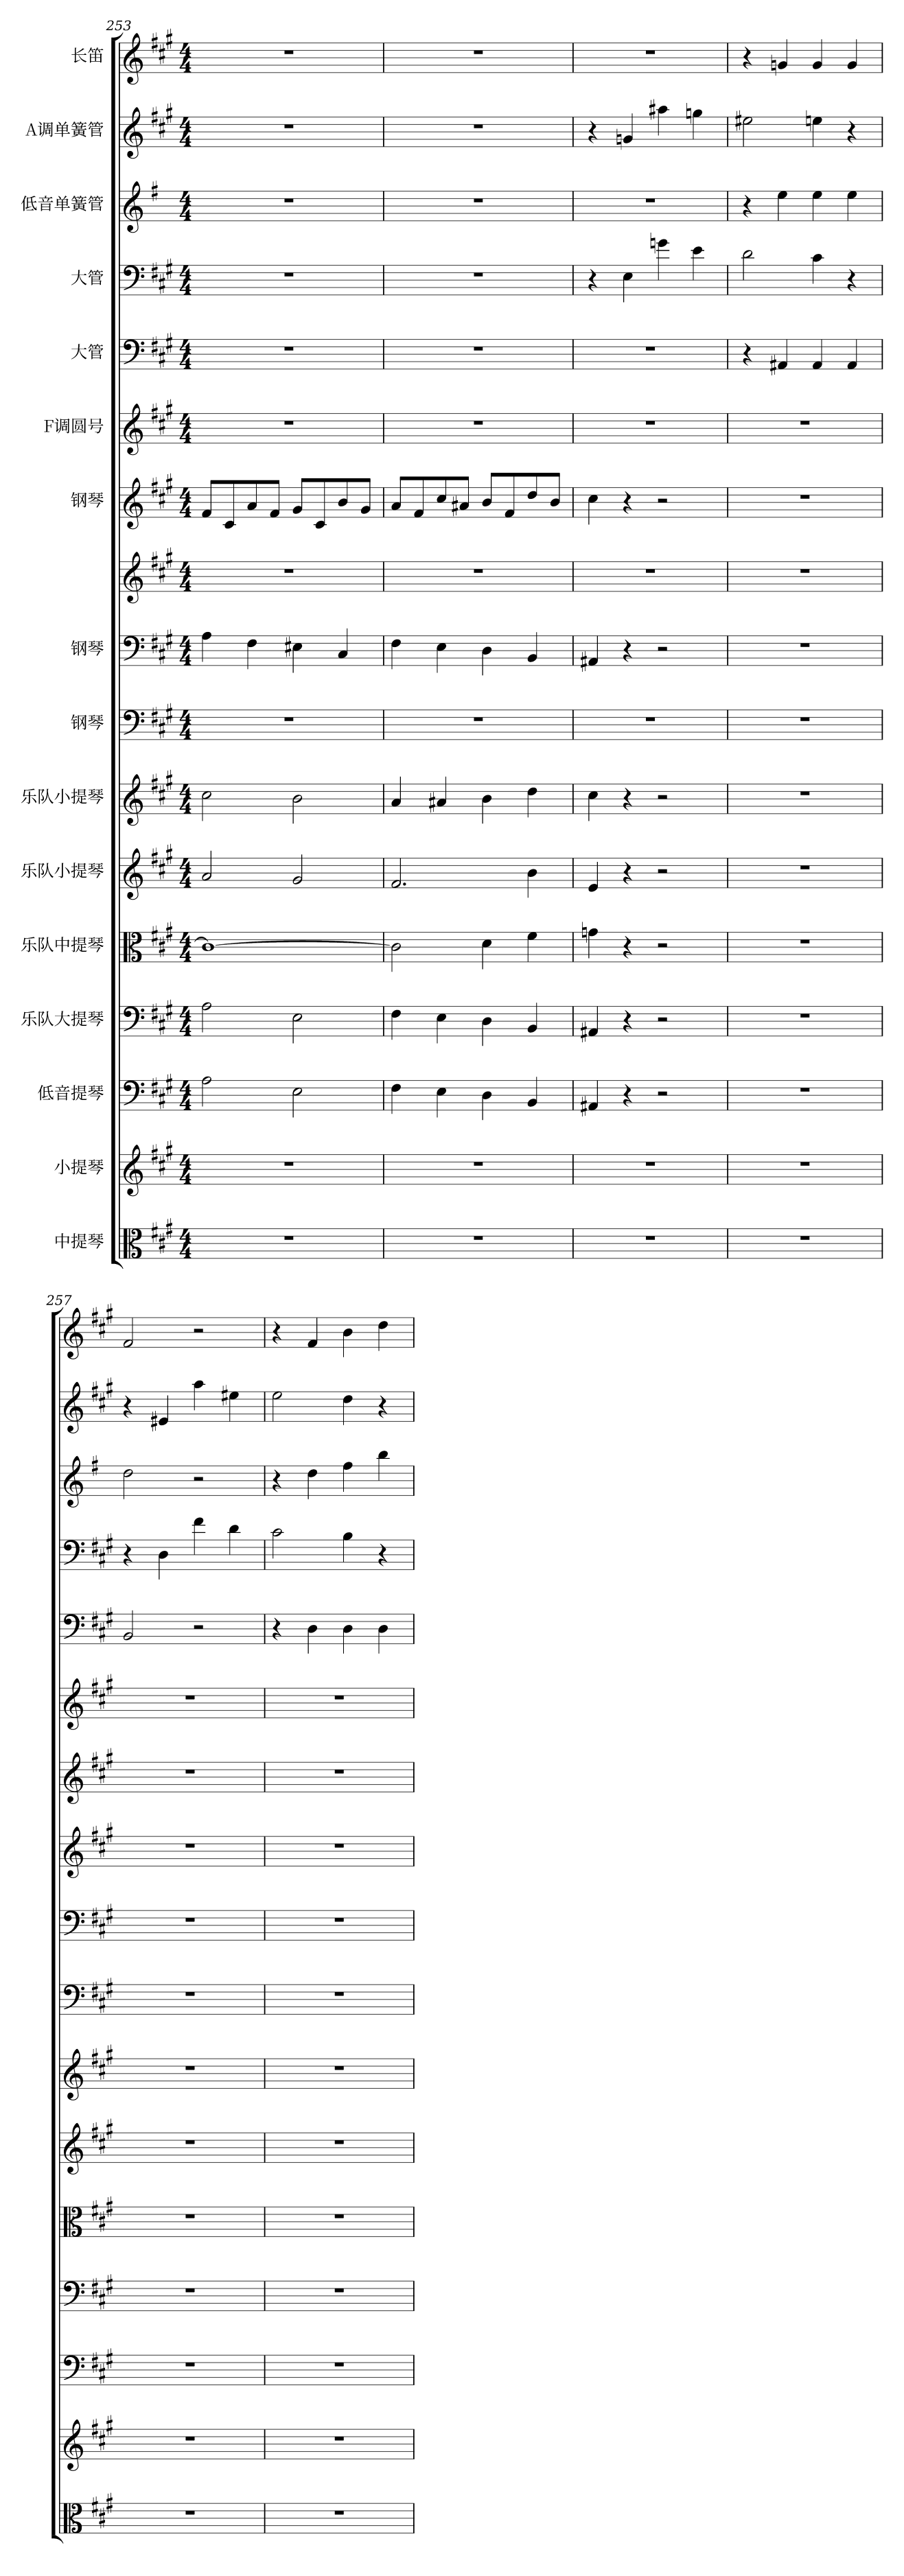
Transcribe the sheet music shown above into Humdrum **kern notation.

**kern	**kern	**kern	**kern	**kern	**kern	**kern	**kern	**kern	**kern	**kern	**kern	**kern	**kern	**kern	**kern	**kern
*part16	*part15	*part14	*part13	*part12	*part11	*part10	*part9	*part8	*part8	*part7	*part6	*part5	*part4	*part3	*part2	*part1
*staff17	*staff16	*staff15	*staff14	*staff13	*staff12	*staff11	*staff10	*staff9	*staff8	*staff7	*staff6	*staff5	*staff4	*staff3	*staff2	*staff1
*I"中提琴	*I"小提琴	*I"低音提琴	*I"乐队大提琴	*I"乐队中提琴	*I"乐队小提琴	*I"乐队小提琴	*I"钢琴	*I"钢琴	*	*I"钢琴	*I"F调圆号	*I"大管	*I"大管	*I"低音单簧管	*I"A调单簧管	*I"长笛
*clefC3	*clefG2	*clefF4	*clefF4	*clefC3	*clefG2	*clefG2	*clefF4	*clefF4	*clefG2	*clefG2	*clefG2	*clefF4	*clefF4	*clefG2	*clefG2	*clefG2
*	*	*ITrd7c12	*	*	*	*	*	*	*	*	*ITrd4c7	*	*	*ITrd8c14	*ITrd2c3	*
*k[f#c#g#]	*k[f#c#g#]	*k[f#c#g#]	*k[f#c#g#]	*k[f#c#g#]	*k[f#c#g#]	*k[f#c#g#]	*k[f#c#g#]	*k[f#c#g#]	*k[f#c#g#]	*k[f#c#g#]	*k[f#c#]	*k[f#c#g#]	*k[f#c#g#]	*k[f#]	*k[f#c#g#d#a#e#]	*k[f#c#g#]
*M4/4	*M4/4	*M4/4	*M4/4	*M4/4	*M4/4	*M4/4	*M4/4	*M4/4	*M4/4	*M4/4	*M4/4	*M4/4	*M4/4	*M4/4	*M4/4	*M4/4
=253	=253	=253	=253	=253	=253	=253	=253	=253	=253	=253	=253	=253	=253	=253	=253	=253
1r	1r	2AA\	2A\	1c#_	2a/	2cc#\	1r	4A\	1r	8f#/L	1r	1r	1r	1r	1r	1r
.	.	.	.	.	.	.	.	.	.	8c#/	.	.	.	.	.	.
.	.	.	.	.	.	.	.	4F#\	.	8a/	.	.	.	.	.	.
.	.	.	.	.	.	.	.	.	.	8f#/J	.	.	.	.	.	.
.	.	2EE\	2E\	.	2g#/	2b\	.	4E#X\	.	8g#/L	.	.	.	.	.	.
.	.	.	.	.	.	.	.	.	.	8c#/	.	.	.	.	.	.
.	.	.	.	.	.	.	.	4C#/	.	8b/	.	.	.	.	.	.
.	.	.	.	.	.	.	.	.	.	8g#/J	.	.	.	.	.	.
=254	=254	=254	=254	=254	=254	=254	=254	=254	=254	=254	=254	=254	=254	=254	=254	=254
1r	1r	4FF#\	4F#\	2c#\]	2.f#/	4a/	1r	4F#\	1r	8a/L	1r	1r	1r	1r	1r	1r
.	.	.	.	.	.	.	.	.	.	8f#/	.	.	.	.	.	.
.	.	4EE\	4E\	.	.	4a#X/	.	4E\	.	8cc#/	.	.	.	.	.	.
.	.	.	.	.	.	.	.	.	.	8a#X/J	.	.	.	.	.	.
.	.	4DD\	4D\	4d\	.	4b\	.	4D\	.	8b/L	.	.	.	.	.	.
.	.	.	.	.	.	.	.	.	.	8f#/	.	.	.	.	.	.
.	.	4BBB/	4BB/	4f#\	4b\	4dd\	.	4BB/	.	8dd/	.	.	.	.	.	.
.	.	.	.	.	.	.	.	.	.	8b/J	.	.	.	.	.	.
!!LO:PB:g=z
=255	=255	=255	=255	=255	=255	=255	=255	=255	=255	=255	=255	=255	=255	=255	=255	=255
*	*	*	*	*	*	*	*	*	*	*	*	*	*	*	*	*MM244
1r	1r	4AAA#X/	4AA#X/	4gn\	4e/	4cc#\	1r	4AA#X/	1r	4cc#\	1r	1r	4r	1r	4r	1r
.	.	4r	4r	4r	4r	4r	.	4r	.	4r	.	.	4E\	.	4en/	.
.	.	2r	2r	2r	2r	2r	.	2r	.	2r	.	.	4gn\	.	4ff##X\	.
.	.	.	.	.	.	.	.	.	.	.	.	.	4e\	.	4een\	.
=256	=256	=256	=256	=256	=256	=256	=256	=256	=256	=256	=256	=256	=256	=256	=256	=256
1r	1r	1r	1r	1r	1r	1r	1r	1r	1r	1r	1r	4r	2d\	4r	2cc##X\	4r
.	.	.	.	.	.	.	.	.	.	.	.	4AA#X/	.	4e\	.	4gn/
.	.	.	.	.	.	.	.	.	.	.	.	4AA#/	4c#\	4e\	4cc#X\	4g/
.	.	.	.	.	.	.	.	.	.	.	.	4AA#/	4r	4e\	4r	4g/
=257	=257	=257	=257	=257	=257	=257	=257	=257	=257	=257	=257	=257	=257	=257	=257	=257
1r	1r	1r	1r	1r	1r	1r	1r	1r	1r	1r	1r	2BB/	4r	2d\	4r	2f#/
.	.	.	.	.	.	.	.	.	.	.	.	.	4D\	.	4c##X/	.
.	.	.	.	.	.	.	.	.	.	.	.	2r	4f#\	2r	4ff#\	2r
.	.	.	.	.	.	.	.	.	.	.	.	.	4d\	.	4cc##X\	.
=258	=258	=258	=258	=258	=258	=258	=258	=258	=258	=258	=258	=258	=258	=258	=258	=258
1r	1r	1r	1r	1r	1r	1r	1r	1r	1r	1r	1r	4r	2c#\	4r	2cc#\	4r
.	.	.	.	.	.	.	.	.	.	.	.	4D\	.	4d\	.	4f#/
.	.	.	.	.	.	.	.	.	.	.	.	4D\	4B\	4f#\	4b\	4b\
.	.	.	.	.	.	.	.	.	.	.	.	4D\	4r	4b\	4r	4dd\
=	=	=	=	=	=	=	=	=	=	=	=	=	=	=	=	=
*-	*-	*-	*-	*-	*-	*-	*-	*-	*-	*-	*-	*-	*-	*-	*-	*-
